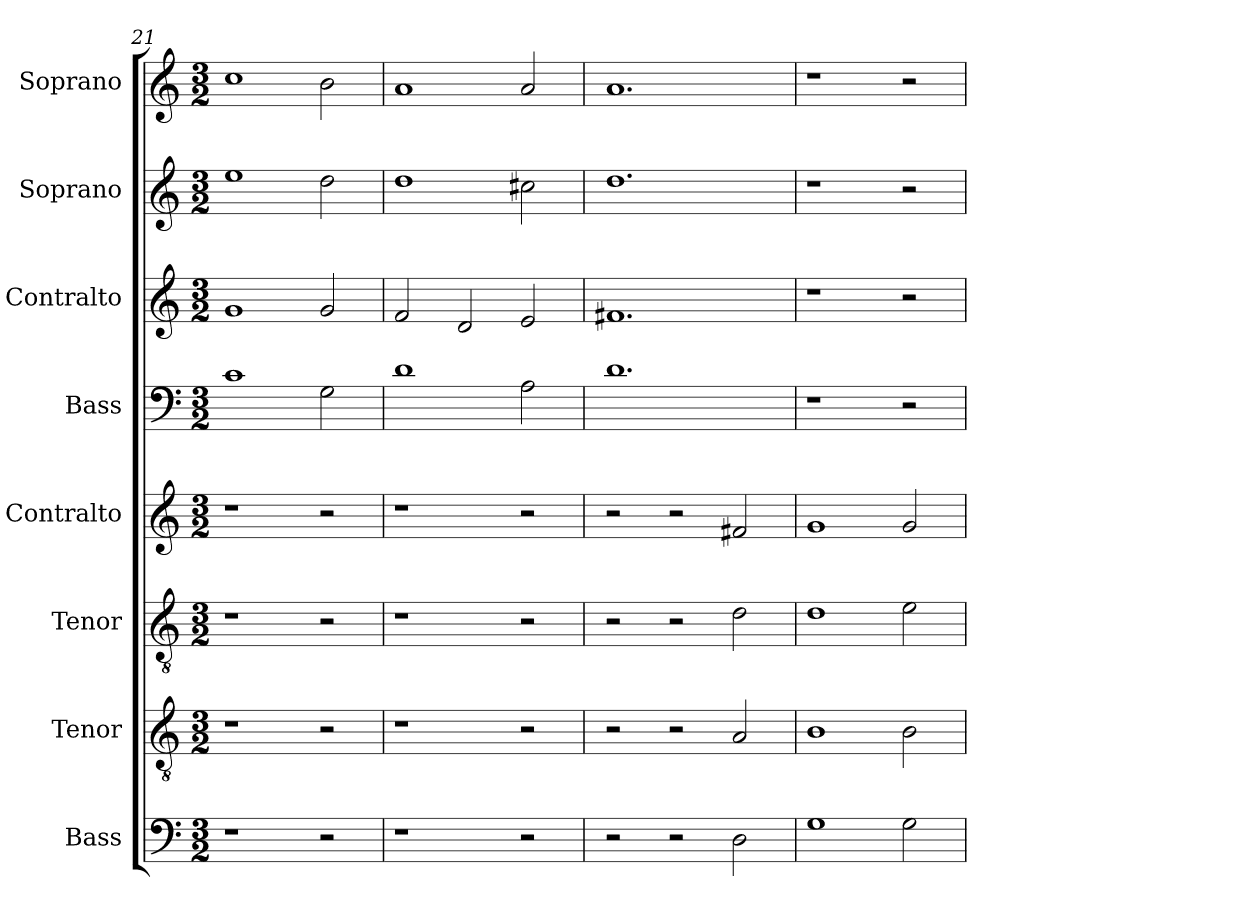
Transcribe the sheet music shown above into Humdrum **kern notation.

**kern	**kern	**kern	**kern	**kern	**kern	**kern	**kern
*part8	*part7	*part6	*part5	*part4	*part3	*part2	*part1
*staff8	*staff7	*staff6	*staff5	*staff4	*staff3	*staff2	*staff1
*I"Bass	*I"Tenor	*I"Tenor	*I"Contralto	*I"Bass	*I"Contralto	*I"Soprano	*I"Soprano
*I'B	*I'T	*I'T	*I'A	*I'B	*I'A	*I'S	*I'S
*clefF4	*clefGv2	*clefGv2	*clefG2	*clefF4	*clefG2	*clefG2	*clefG2
*k[]	*k[]	*k[]	*k[]	*k[]	*k[]	*k[]	*k[]
*G:mix	*G:mix	*G:mix	*G:mix	*G:mix	*G:mix	*G:mix	*G:mix
*M3/2	*M3/2	*M3/2	*M3/2	*M3/2	*M3/2	*M3/2	*M3/2
=21	=21	=21	=21	=21	=21	=21	=21
1r	1r	1r	1r	1c	1g	1ee	1cc
2r	2r	2r	2r	2G	2g	2dd	2b
=22	=22	=22	=22	=22	=22	=22	=22
1r	1r	1r	1r	1d	2f	1dd	1a
.	.	.	.	.	2d	.	.
2r	2r	2r	2r	2A	2e	2cc#X	2a
=23	=23	=23	=23	=23	=23	=23	=23
2r	2r	2r	2r	1.d	1.f#X	1.dd	1.a
2r	2r	2r	2r	.	.	.	.
2D	2A	2d	2f#X	.	.	.	.
=24	=24	=24	=24	=24	=24	=24	=24
1G	1B	1d	1g	1r	1r	1r	1r
2G	2B	2e	2g	2r	2r	2r	2r
=	=	=	=	=	=	=	=
*-	*-	*-	*-	*-	*-	*-	*-
